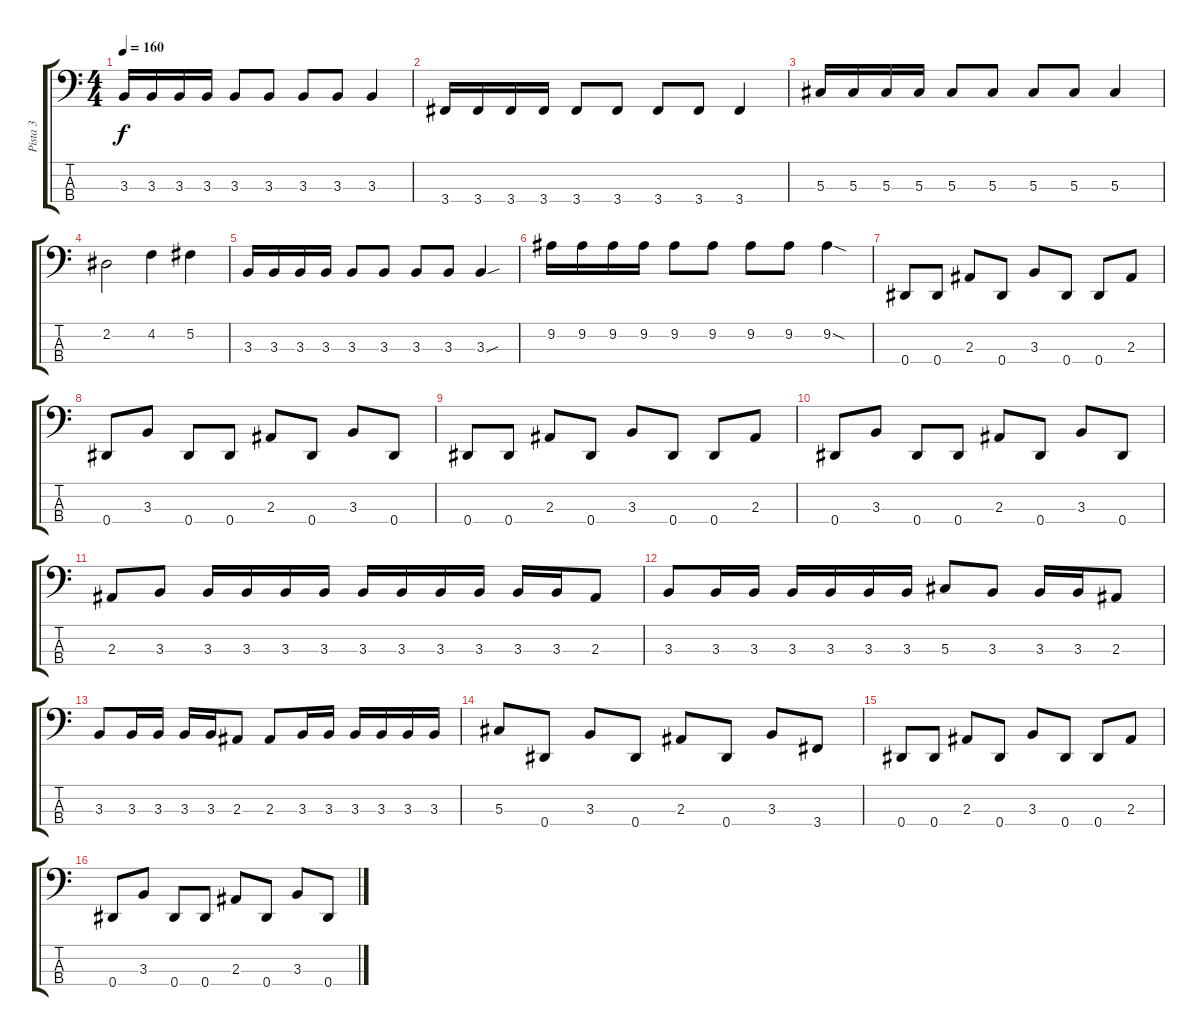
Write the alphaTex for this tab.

\track ("Pista 3" "Pista 3") {instrument electricbasspick}
\staff {score tabs}
\tuning (Gb2 Db2 Ab1 Eb1) {hide}
\ts (4 4)
\tempo 160
\clef f4
\ks c
3.3.16{dy f} 3.3.16 3.3.16 3.3.16 3.3.8 3.3.8 3.3.8 3.3.8 3.3.4 |
3.4.16 3.4.16 3.4.16 3.4.16 3.4.8 3.4.8 3.4.8 3.4.8 3.4.4 |
5.3.16 5.3.16 5.3.16 5.3.16 5.3.8 5.3.8 5.3.8 5.3.8 5.3.4 |
2.2.2 4.2.4 5.2.4 |
3.3.16 3.3.16 3.3.16 3.3.16 3.3.8 3.3.8 3.3.8 3.3.8 3.3{sou}.4 |
9.2.16 9.2.16 9.2.16 9.2.16 9.2.8 9.2.8 9.2.8 9.2.8 9.2{sod}.4 |
0.4.8 0.4.8 2.3.8 0.4.8 3.3.8 0.4.8 0.4.8 2.3.8 |
0.4.8 3.3.8 0.4.8 0.4.8 2.3.8 0.4.8 3.3.8 0.4.8 |
0.4.8 0.4.8 2.3.8 0.4.8 3.3.8 0.4.8 0.4.8 2.3.8 |
0.4.8 3.3.8 0.4.8 0.4.8 2.3.8 0.4.8 3.3.8 0.4.8 |
2.3.8 3.3.8 3.3.16 3.3.16 3.3.16 3.3.16 3.3.16 3.3.16 3.3.16 3.3.16 3.3.16 3.3.16 2.3.8 |
3.3.8 3.3.16 3.3.16 3.3.16 3.3.16 3.3.16 3.3.16 5.3.8 3.3.8 3.3.16 3.3.16 2.3.8 |
3.3.8 3.3.16 3.3.16 3.3.16 3.3.16 2.3.8 2.3.8 3.3.16 3.3.16 3.3.16 3.3.16 3.3.16 3.3.16 |
5.3.8 0.4.8 3.3.8 0.4.8 2.3.8 0.4.8 3.3.8 3.4.8 |
0.4.8 0.4.8 2.3.8 0.4.8 3.3.8 0.4.8 0.4.8 2.3.8 |
0.4.8 3.3.8 0.4.8 0.4.8 2.3.8 0.4.8 3.3.8 0.4.8
